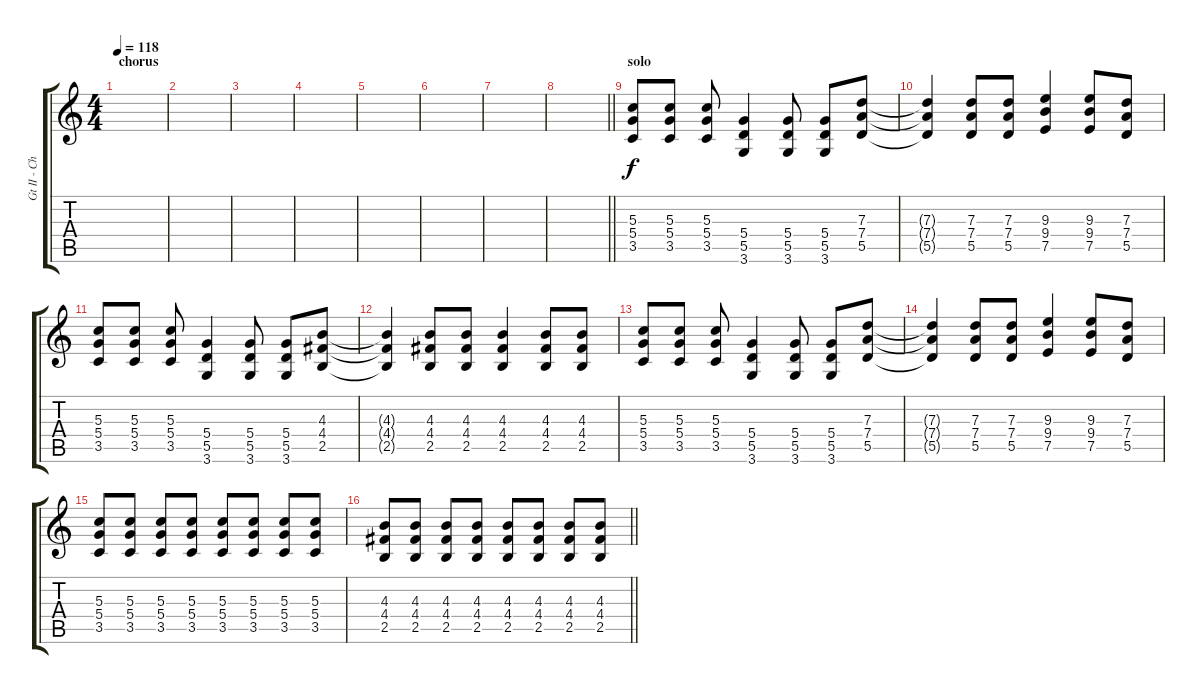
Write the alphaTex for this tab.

\track ("Gt II - Chris Collingwood" "Gt II - Ch") {instrument electricguitarclean}
\staff {score tabs}
\tuning (E4 B3 G3 D3 A2 E2) {hide}
\ts (4 4)
\section ("" "chorus")
\tempo 118
\clef g2
\ks c
|
|
|
|
|
|
|
\barLineRight lightlight
|
\section ("" "solo")
(5.3 5.4 3.5).8{instrument distortionguitar} (5.3 5.4 3.5).8 (5.3 5.4 3.5).8 (5.4 5.5 3.6).4 (5.4 5.5 3.6).8 (5.4 5.5 3.6).8 (7.3 7.4 5.5).8 |
(7.3{t} 7.4{t} 5.5{t}).4 (7.3 7.4 5.5).8 (7.3 7.4 5.5).8 (9.3 9.4 7.5).4 (9.3 9.4 7.5).8 (7.3 7.4 5.5).8 |
(5.3 5.4 3.5).8{instrument distortionguitar} (5.3 5.4 3.5).8 (5.3 5.4 3.5).8 (5.4 5.5 3.6).4 (5.4 5.5 3.6).8 (5.4 5.5 3.6).8 (4.3 4.4 2.5).8 |
(4.3{t} 4.4{t} 2.5{t}).4 (4.3 4.4 2.5).8 (4.3 4.4 2.5).8 (4.3 4.4 2.5).4 (4.3 4.4 2.5).8 (4.3 4.4 2.5).8 |
(5.3 5.4 3.5).8{instrument distortionguitar} (5.3 5.4 3.5).8 (5.3 5.4 3.5).8 (5.4 5.5 3.6).4 (5.4 5.5 3.6).8 (5.4 5.5 3.6).8 (7.3 7.4 5.5).8 |
(7.3{t} 7.4{t} 5.5{t}).4 (7.3 7.4 5.5).8 (7.3 7.4 5.5).8 (9.3 9.4 7.5).4 (9.3 9.4 7.5).8 (7.3 7.4 5.5).8 |
(5.3 5.4 3.5).8{instrument distortionguitar} (5.3 5.4 3.5).8 (5.3 5.4 3.5).8 (5.3 5.4 3.5).8 (5.3 5.4 3.5).8 (5.3 5.4 3.5).8 (5.3 5.4 3.5).8 (5.3 5.4 3.5).8 |
\barLineRight lightlight
(4.3 4.4 2.5).8 (4.3 4.4 2.5).8 (4.3 4.4 2.5).8 (4.3 4.4 2.5).8 (4.3 4.4 2.5).8 (4.3 4.4 2.5).8 (4.3 4.4 2.5).8 (4.3 4.4 2.5).8
